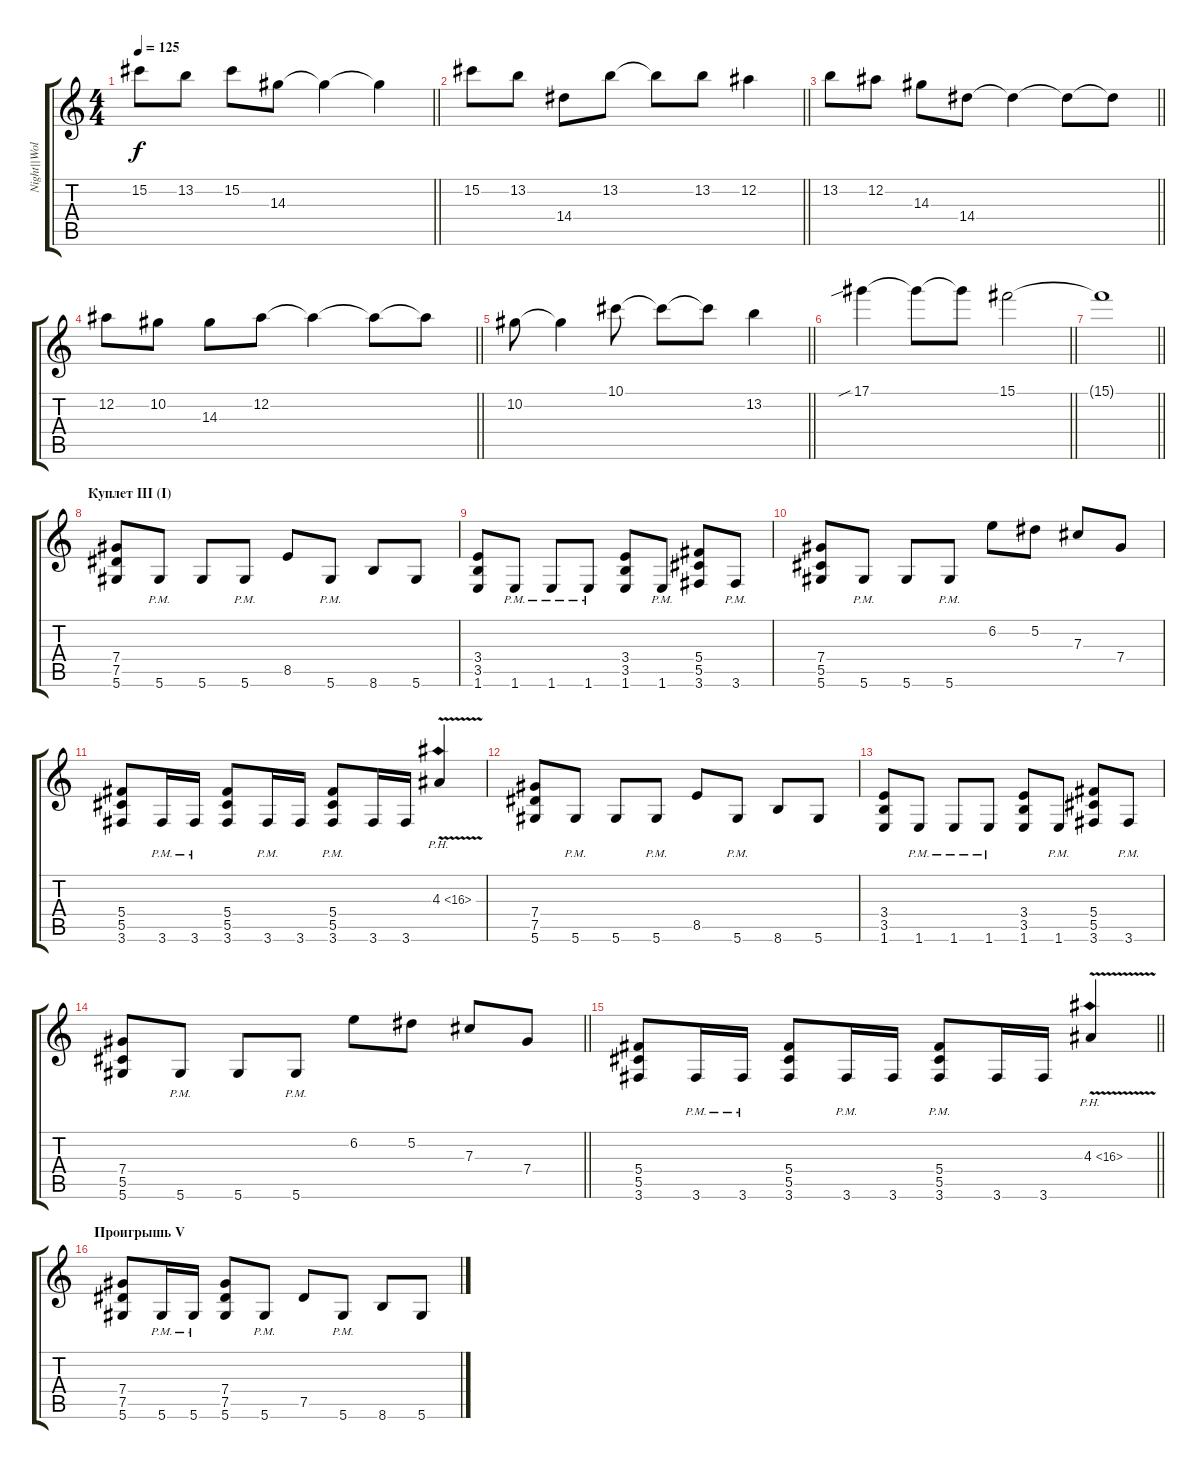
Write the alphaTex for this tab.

\track ("Night||Wolf" "Night||Wol") {instrument distortionguitar}
\staff {score tabs}
\tuning (Eb4 Bb3 Gb3 Db3 Ab2 Eb2) {hide}
\ts (4 4)
\tempo 125
\clef g2
\barLineRight lightlight
\ks c
15.2.8{dy f} 13.2.8 15.2.8 14.3.8 14.3{t}.4 14.3{t}.4 |
\barLineRight lightlight
15.2.8 13.2.8 14.4.8 13.2.8 13.2{t}.8 13.2.8 12.2.4 |
\barLineRight lightlight
13.2.8 12.2.8 14.3.8 14.4.8 14.4{t}.4 14.4{t}.8 14.4{t}.8 |
\barLineRight lightlight
12.2.8 10.2.8 14.3.8 12.2.8 12.2{t}.4 12.2{t}.8 12.2{t}.8 |
\barLineRight lightlight
10.2.8 10.2{t}.4 10.1.8 10.1{t}.8 10.1{t}.8 13.2.4 |
\barLineRight lightlight
17.1{sib}.4 17.1{t}.8 17.1{t}.8 15.1.2 |
\barLineRight lightlight
15.1{t}.1 |
\section ("" "Куплет III (I)")
(7.4 7.5 5.6).8 5.6{pm}.8 5.6.8 5.6{pm}.8 8.5.8 5.6{pm}.8 8.6.8 5.6.8 |
(3.4 3.5 1.6).8 1.6{pm}.8 1.6{pm}.8 1.6{pm}.8 (3.4 3.5 1.6).8 1.6{pm}.8 (5.4 5.5 3.6).8 3.6{pm}.8 |
(7.4 5.5 5.6).8 5.6{pm}.8 5.6.8 5.6{pm}.8 6.2.8 5.2.8 7.3.8 7.4.8 |
(5.4 5.5 3.6).8 3.6{pm}.16 3.6{pm}.16 (5.4 5.5 3.6).8 3.6{pm}.16 3.6.16 (5.4 5.5 3.6{pm}).8 3.6.16 3.6.16 4.3{ph 12 v}.4 |
(7.4 7.5 5.6).8 5.6{pm}.8 5.6.8 5.6{pm}.8 8.5.8 5.6{pm}.8 8.6.8 5.6.8 |
(3.4 3.5 1.6).8 1.6{pm}.8 1.6{pm}.8 1.6{pm}.8 (3.4 3.5 1.6).8 1.6{pm}.8 (5.4 5.5 3.6).8 3.6{pm}.8 |
\barLineRight lightlight
(7.4 5.5 5.6).8 5.6{pm}.8 5.6.8 5.6{pm}.8 6.2.8 5.2.8 7.3.8 7.4.8 |
\barLineRight lightlight
(5.4 5.5 3.6).8 3.6{pm}.16 3.6{pm}.16 (5.4 5.5 3.6).8 3.6{pm}.16 3.6.16 (5.4 5.5 3.6{pm}).8 3.6.16 3.6.16 4.3{ph 12 v}.4 |
\section ("" "Проигрышь V")
(7.4 7.5 5.6).8 5.6{pm}.16 5.6{pm}.16 (7.4 7.5 5.6).8 5.6{pm}.8 7.5.8 5.6{pm}.8 8.6.8 5.6.8
